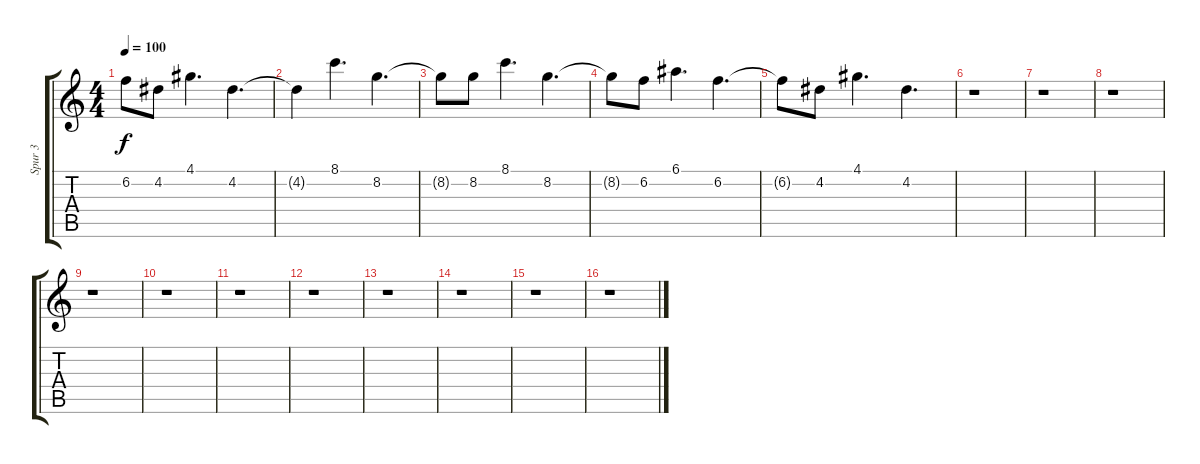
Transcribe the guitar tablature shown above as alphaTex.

\track ("Spur 3" "Spur 3") {instrument electricguitarclean}
\staff {score tabs}
\tuning (E4 B3 G3 D3 A2 E2) {hide}
\ts (4 4)
\tempo 100
\clef g2
\ks c
6.2{t}.8{dy f} 4.2.8 4.1.4{d} 4.2.4{d} |
4.2{t}.4 8.1.4{d} 8.2.4{d} |
8.2{t}.8 8.2.8 8.1.4{d} 8.2.4{d} |
8.2{t}.8 6.2.8 6.1.4{d} 6.2.4{d} |
6.2{t}.8 4.2.8 4.1.4{d} 4.2.4{d} |
r.1 |
r.1 |
r.1 |
r.1 |
r.1 |
r.1 |
r.1 |
r.1 |
r.1 |
r.1 |
r.1
